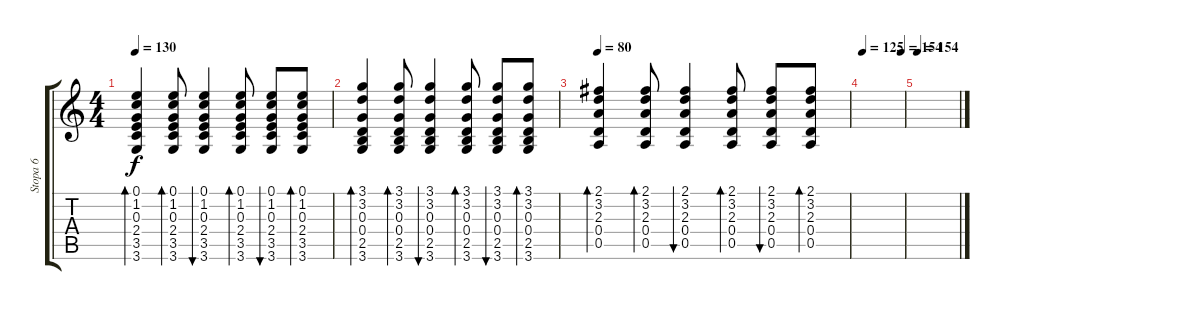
\track ("Stopa 6" "Stopa 6") {instrument acousticguitarsteel}
\staff {score tabs}
\tuning (E4 B3 G3 D3 A2 E2) {hide}
\ts (4 4)
\tempo 130
\clef g2
\ks c
(0.1 1.2 0.3 2.4 3.5 3.6).4{bd 60 dy f} (0.1 1.2 0.3 2.4 3.5 3.6).8{bd 60} (0.1 1.2 0.3 2.4 3.5 3.6).4{bu 60} (0.1 1.2 0.3 2.4 3.5 3.6).8{bd 60} (0.1 1.2 0.3 2.4 3.5 3.6).8{bu 60} (0.1 1.2 0.3 2.4 3.5 3.6).8{bd 60} |
(3.1 3.2 0.3 0.4 2.5 3.6).4{bd 60} (3.1 3.2 0.3 0.4 2.5 3.6).8{bd 60} (3.1 3.2 0.3 0.4 2.5 3.6).4{bu 60} (3.1 3.2 0.3 0.4 2.5 3.6).8{bd 60} (3.1 3.2 0.3 0.4 2.5 3.6).8{bu 60} (3.1 3.2 0.3 0.4 2.5 3.6).8{bd 60} |
\tempo 80
(2.1 3.2 2.3 0.4 0.5).4{bd 60} (2.1 3.2 2.3 0.4 0.5).8{bd 60} (2.1 3.2 2.3 0.4 0.5).4{bu 60} (2.1 3.2 2.3 0.4 0.5).8{bd 60} (2.1 3.2 2.3 0.4 0.5).8{bu 60} (2.1 3.2 2.3 0.4 0.5).8{bd 60} |
\tempo 125
\tempo (154 0.9375)
|
\tempo 154
